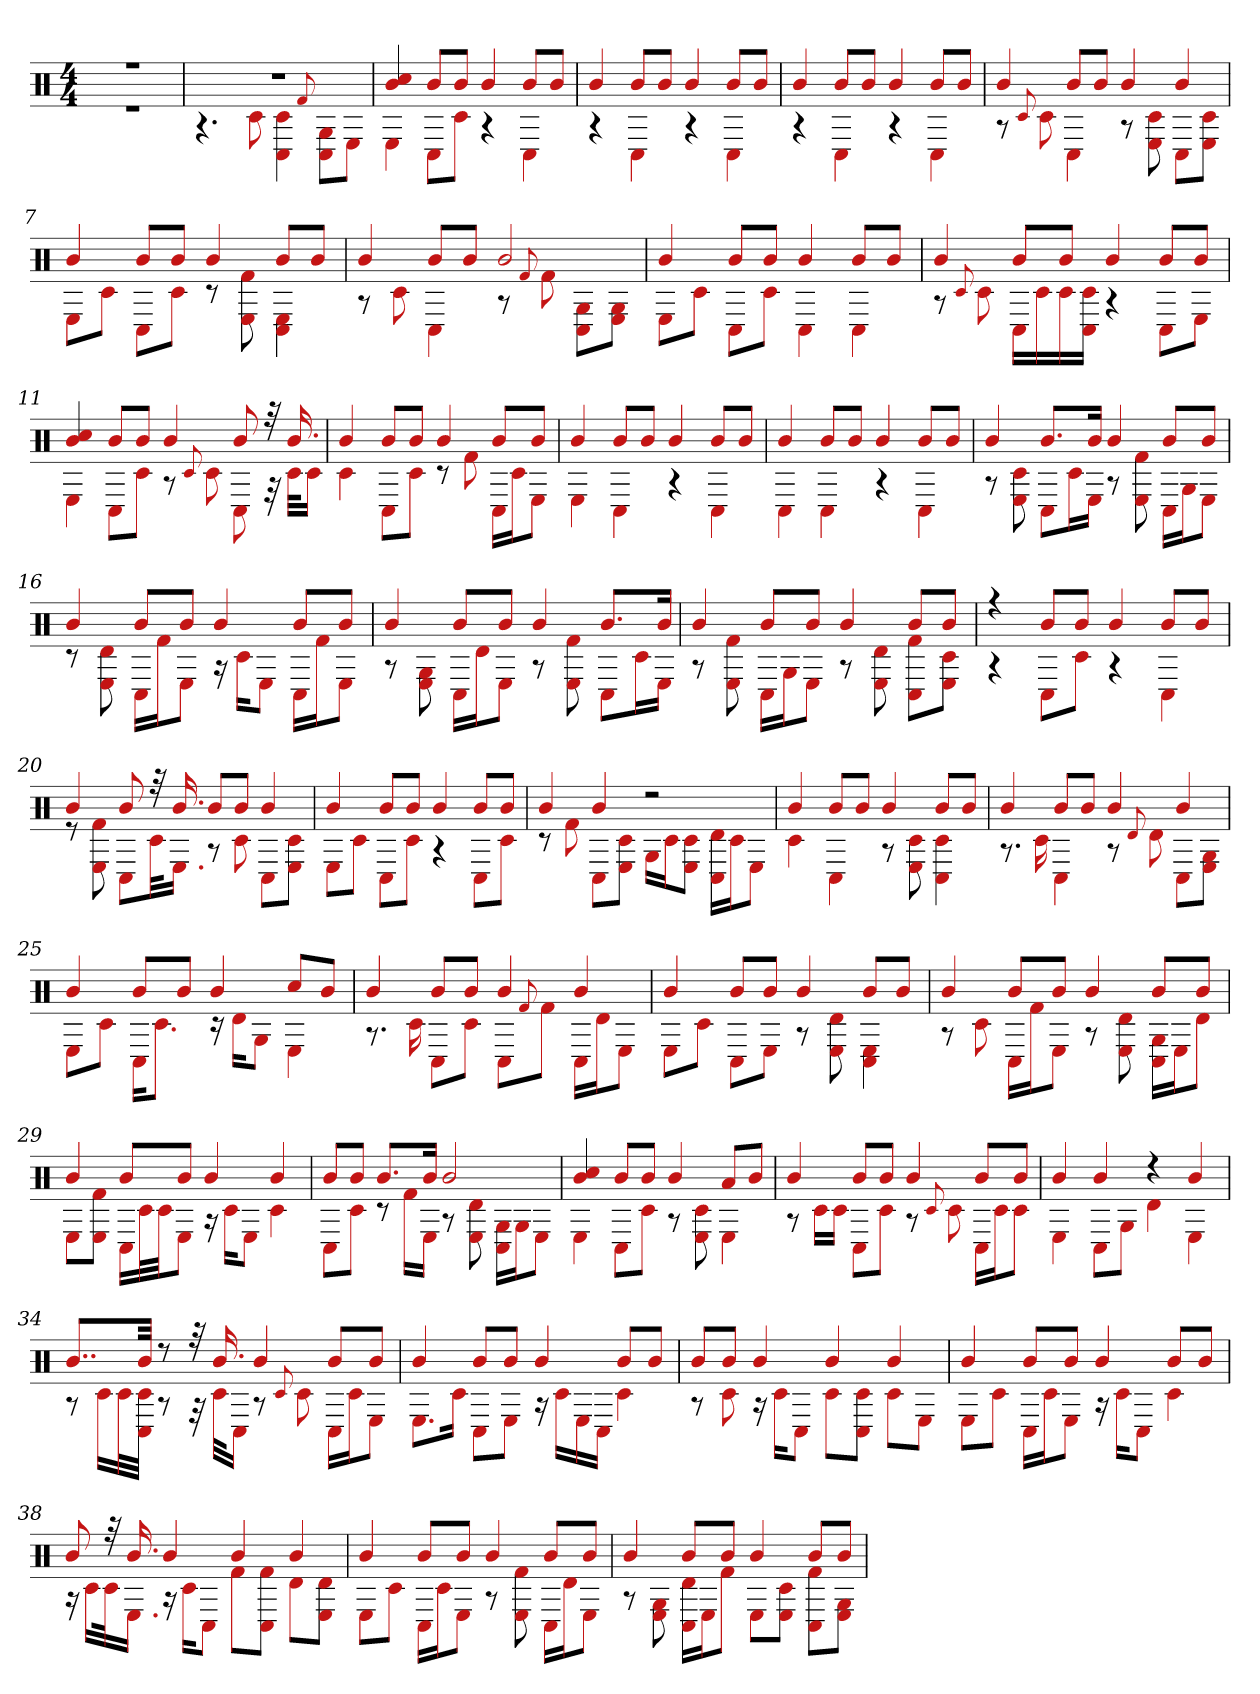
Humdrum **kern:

**kern
*part1
*staff1
*clefX
*k[]
*M4/4
=1
*^
1r	1r
=2	=2
1r	4.r
.	8c#
.	4C# 4c#
.	8qqf#
.	8C# 8GL
.	8EJ
=3	=3
4cc# 4b	4E
8bL	8C#L
8bJ	8c#J
4b	4r
8bL	4C#
8bJ	.
=4	=4
4b	4r
8bL	4C#
8bJ	.
4b	4r
8bL	4C#
8bJ	.
=5	=5
4b	4r
8bL	4C#
8bJ	.
4b	4r
8bL	4C#
8bJ	.
=6	=6
4b	8r
.	8qqc#
.	8c#
8bL	4C#
8bJ	.
4b	8r
.	8c# 8E
4b	8C#L
.	8c# 8EJ
=7	=7
4b	8EL
.	8c#J
8bL	8C#L
8bJ	8c#J
4b	8r
.	8f# 8E
8bL	4C# 4E
8bJ	.
=8	=8
4b	8r
.	8c#
8bL	4C#
8bJ	.
2b	8r
.	8qqf#
.	8f#
.	8C# 8GL
.	8G 8EJ
=9	=9
4b	8EL
.	8c#J
8bL	8C#L
8bJ	8c#J
4b	4C#
8bL	4C#
8bJ	.
=10	=10
4b	8r
.	8qqc#
.	8c#
8bL	16C#LL
.	16c#
8bJ	16c#
.	16C# 16c#JJ
4b	4r
8bL	8C#L
8bJ	8EJ
=11	=11
4cc# 4b	4E
8bL	8C#L
8bJ	8c#J
4b	8r
.	8qqc#
.	8c#
8b	8C#
32r	32r
16.b	32c#KLL
.	16c#JJ
=12	=12
4b	4c#
8bL	8C#L
8bJ	8c#J
4b	8r
.	8f#
8bL	16C#LL
.	16c#J
8bJ	8EJ
=13	=13
4b	4E
8bL	4C#
8bJ	.
4b	4r
8bL	4C#
8bJ	.
=14	=14
4b	4C#
8bL	4C#
8bJ	.
4b	4r
8bL	4C#
8bJ	.
=15	=15
4b	8r
.	8c# 8E
8.bL	8C#L
.	16c#L
16bJk	16EJJ
4b	8r
.	8f# 8E
8bL	16C#LL
.	16GJ
8bJ	8EJ
=16	=16
4b	8r
.	8d 8E
8bL	16C#LL
.	16f#J
8bJ	8EJ
4b	16r
.	16c#KL
.	8EJ
8bL	16C#LL
.	16f#J
8bJ	8EJ
=17	=17
4b	8r
.	8G 8E
8bL	16C#LL
.	16dJ
8bJ	8EJ
4b	8r
.	8f# 8E
8.bL	8C#L
.	16c#L
16bJk	16EJJ
=18	=18
4b	8r
.	8f# 8E
8bL	16C#LL
.	16GJ
8bJ	8EJ
4b	8r
.	8d 8E
8bL	8C# 8f#L
8bJ	8E 8c#J
=19	=19
4r	4r
8bL	8C#L
8bJ	8c#J
4b	4r
8bL	4C#
8bJ	.
=20	=20
4b	8r
.	8f# 8E
8b	8C#L
32r	32c#kL
16.b	16.EJJ
8bL	8r
8bJ	8c#
4b	8C#L
.	8c# 8EJ
=21	=21
4b	8EL
.	8c#J
8bL	8C#L
8bJ	8c#J
4b	4r
8bL	8C#L
8bJ	8c#J
=22	=22
4b	8r
.	8f#
4b	8C#L
.	8c# 8EJ
2r	16GLL
.	16c#J
.	8c# 8EJ
.	16C# 16dLL
.	16c#J
.	8EJ
=23	=23
4b	4c#
8bL	4C#
8bJ	.
4b	8r
.	8c# 8E
8bL	4C# 4c#
8bJ	.
=24	=24
4b	8.r
.	16c#
8bL	4C#
8bJ	.
4b	8r
.	8qqd
.	8d
4b	8C#L
.	8G 8EJ
=25	=25
4b	8EL
.	8c#J
8bL	16C#KL
.	8.c#J
8bJ	.
4b	16r
.	16dKL
.	8GJ
8cc#L	4E
8bJ	.
=26	=26
4b	8.r
.	16c#
8bL	8C#L
8bJ	8c#J
4b	8C#L
.	8qqf#
.	8f#J
4b	16C#LL
.	16dJ
.	8EJ
=27	=27
4b	8EL
.	8c#J
8bL	8C#L
8bJ	8EJ
4b	8r
.	8d 8E
8bL	4E 4C#
8bJ	.
=28	=28
4b	8r
.	8c#
8bL	16C#LL
.	16f#J
8bJ	8EJ
4b	8r
.	8d 8E
8bL	16C# 16GLL
.	16EJ
8bJ	8dJ
=29	=29
4b	8EL
.	8f# 8EJ
8bL	16C#LL
.	32c#L
.	32c#JJ
8bJ	8EJ
4b	16r
.	16c#KL
.	8EJ
4b	4c#
=30	=30
8bL	8C#L
8bJ	8c#J
8.bL	8r
.	16f#LL
16bJk	16EJJ
2b	8r
.	8d 8E
.	16C# 16GLL
.	16GJ
.	8EJ
=31	=31
4cc# 4b	4E
8bL	8C#L
8bJ	8c#J
4b	8r
.	8c# 8E
8aL	4E
8bJ	.
=32	=32
4b	8r
.	16c#LL
.	16c#JJ
8bL	8C#L
8bJ	8c#J
4b	8r
.	8qqc#
.	8c#
8bL	16C#LL
.	16c#J
8bJ	8c#J
=33	=33
4b	4E
4b	8C#L
.	8GJ
4r	4d
4b	4E
=34	=34
8..bL	8r
.	16c#LL
.	32c#L
32bJkk	32c# 32C#JJJ
8r	8r
32r	32r
16.b	32c#KLL
.	16C#JJ
4b	8r
.	8qqc#
.	8c#
8bL	16C#LL
.	16c#J
8bJ	8EJ
=35	=35
4b	8.EL
.	16c#Jk
8bL	8C#L
8bJ	8EJ
4b	16r
.	16c#LL
.	16E
.	16C#JJ
8bL	4c#
8bJ	.
=36	=36
8bL	8r
8bJ	8c#
4b	16r
.	16c#KL
.	8C#J
4b	8c#L
.	8c# 8C#J
4b	8c#L
.	8EJ
=37	=37
4b	8EL
.	8c#J
8bL	16C#LL
.	16c#J
8bJ	8EJ
4b	16r
.	16c#KL
.	8C#J
8bL	4c#
8bJ	.
=38	=38
8b	16r
.	16c#LL
32r	32c#k
16.b	16.EJJ
4b	16r
.	16c#KL
.	8C#J
4b	8f#L
.	8f# 8C#J
4b	8dL
.	8d 8EJ
=39	=39
4b	8EL
.	8c#J
8bL	16C#LL
.	16c#J
8bJ	8EJ
4b	8r
.	8f# 8E
8bL	16C#LL
.	16dJ
8bJ	8EJ
=40	=40
4b	8r
.	8G 8E
8bL	16C# 16dLL
.	16EJ
8bJ	8f#J
4b	8EL
.	8c# 8EJ
8bL	8C# 8f#L
8bJ	8E 8GJ
*v	*v
=
*-
